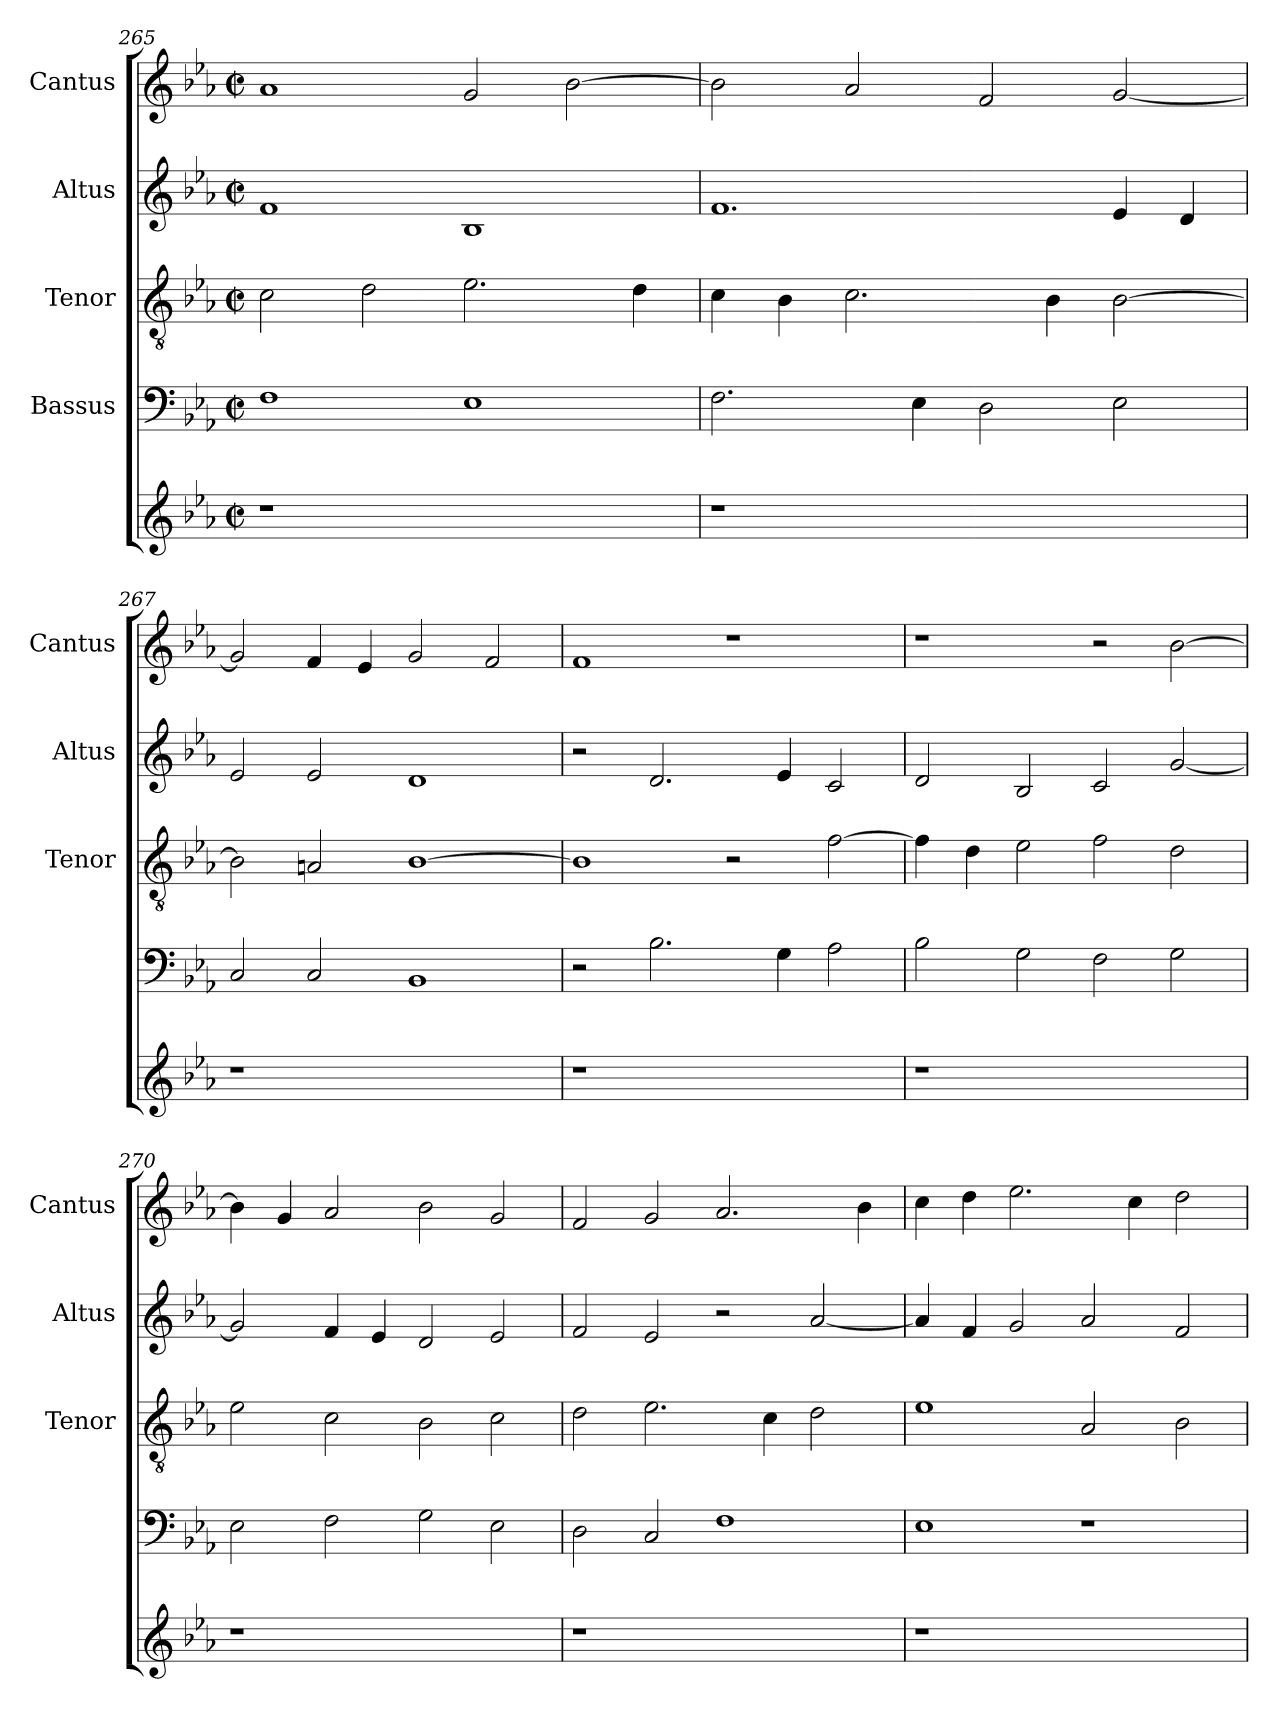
**kern	**kern	**kern	**kern	**kern
*part5	*part4	*part3	*part2	*part1
*staff5	*staff4	*staff3	*staff2	*staff1
*	*I"Bassus	*I"Tenor	*I"Altus	*I"Cantus
*	*	*I'Tenor	*I'Altus	*I'Cantus
*clefG2	*clefF4	*clefGv2	*clefG2	*clefG2
*k[b-e-a-]	*k[b-e-a-]	*k[b-e-a-]	*k[b-e-a-]	*k[b-e-a-]
*E-:	*E-:	*E-:	*E-:	*E-:
*M2/2	*M2/2	*M2/2	*M2/2	*M2/2
*met(c|)	*met(c|)	*met(c|)	*met(c|)	*met(c|)
=265	=265	=265	=265	=265
1r	1F	2c\	1f	1a-
.	.	2d\	.	.
1ryy	1E-	2.e-\	1B-	2g/
.	.	.	.	[>2b-\
.	.	4d\	.	.
=266	=266	=266	=266	=266
1r	2.F\	4c\	1.f	2b-\]
.	.	4B-\	.	.
.	.	2.c\	.	2a-/
.	4E-\	.	.	.
1ryy	2D\	.	.	2f/
.	.	4B-\	.	.
.	2E-\	[>2B-\	4e-/	[<2g/
.	.	.	4d/	.
=267	=267	=267	=267	=267
1r	2C/	2B-\]	2e-/	2g/]
.	2C/	2An/	2e-/	4f/
.	.	.	.	4e-/
1ryy	1BB-	[>1B-	1d	2g/
.	.	.	.	2f/
=268	=268	=268	=268	=268
1r	2r	1B-]	2r	1f
.	2.B-\	.	2.d/	.
1ryy	.	2r	.	1r
.	4G\	.	4e-/	.
.	2A-\	[>2f\	2c/	.
!!LO:PB:g=z
=269	=269	=269	=269	=269
1r	2B-\	4f\]	2d/	1r
.	.	4d\	.	.
.	2G\	2e-\	2B-/	.
1ryy	2F\	2f\	2c/	2r
.	2G\	2d\	[<2g/	[>2b-\
=270	=270	=270	=270	=270
1r	2E-\	2e-\	2g/]	4b-\]
.	.	.	.	4g/
.	2F\	2c\	4f/	2a-/
.	.	.	4e-/	.
1ryy	2G\	2B-\	2d/	2b-\
.	2E-\	2c\	2e-/	2g/
=271	=271	=271	=271	=271
1r	2D\	2d\	2f/	2f/
.	2C/	2.e-\	2e-/	2g/
1ryy	1F	.	2r	2.a-/
.	.	4c\	.	.
.	.	2d\	[<2a-/	.
.	.	.	.	4b-\
=272	=272	=272	=272	=272
1r	1E-	1e-	4a-/]	4cc\
.	.	.	4f/	4dd\
.	.	.	2g/	2.ee-\
1ryy	1r	2A-/	2a-/	.
.	.	.	.	4cc\
.	.	2B-\	2f/	2dd\
=	=	=	=	=
*-	*-	*-	*-	*-
